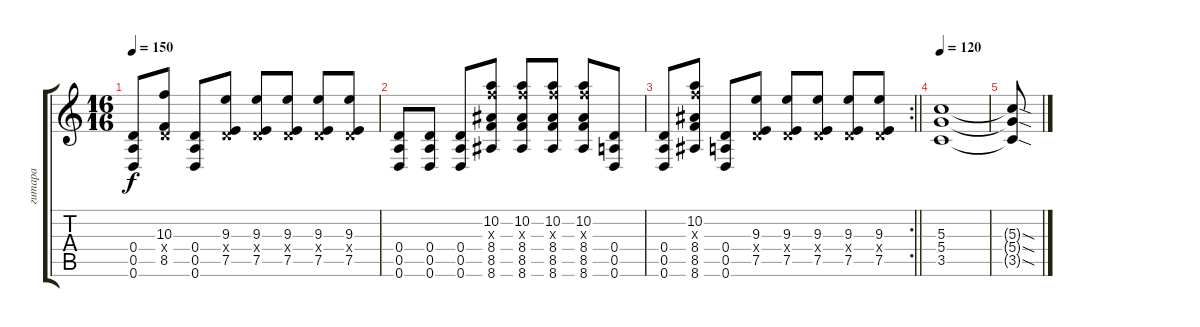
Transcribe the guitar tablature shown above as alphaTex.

\track ("гитара" "гитара") {instrument distortionguitar}
\staff {score tabs}
\tuning (E4 B3 G3 D3 A2 D2) {hide}
\ts (16 16)
\tempo 150
\clef g2
\ks c
(0.4 0.5 0.6).8{dy f} (10.3 0.4{x} 8.5).8 (0.4 0.5 0.6).8 (9.3 0.4{x} 7.5).8 (9.3 0.4{x} 7.5).8 (9.3 0.4{x} 7.5).8 (9.3 0.4{x} 7.5).8 (9.3 0.4{x} 7.5).8 |
(0.4 0.5 0.6).8 (0.4 0.5 0.6).8 (0.4 0.5 0.6).8 (10.2 10.3{x} 8.4 8.5 8.6).8 (10.2 10.3{x} 8.4 8.5 8.6).8 (10.2 10.3{x} 8.4 8.5 8.6).8 (10.2 10.3{x} 8.4 8.5 8.6).8 (0.4 0.5 0.6).8 |
\rc 2
\barLineRight lightlight
(0.4 0.5 0.6).8 (10.2 10.3{x} 8.4 8.5 8.6).8 (0.4 0.5 0.6).8 (9.3 0.4{x} 7.5).8 (9.3 0.4{x} 7.5).8 (9.3 0.4{x} 7.5).8 (9.3 0.4{x} 7.5).8 (9.3 0.4{x} 7.5).8 |
\tempo 120
(5.3 5.4 3.5).1 |
(5.3{sod t} 5.4{sod t} 3.5{sod t}).8
